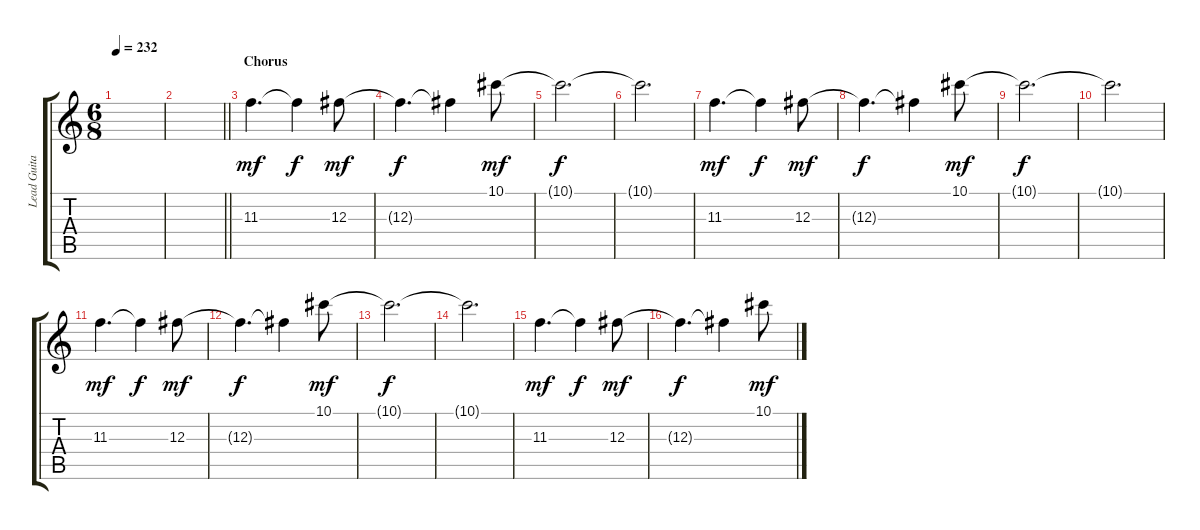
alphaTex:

\track ("Lead Guitar" "Lead Guita") {instrument overdrivenguitar}
\staff {score tabs}
\tuning (Eb4 Bb3 Gb3 Db3 Ab2 Eb2) {hide}
\ts (6 8)
\tempo 232
\clef g2
\ks c
|
\barLineRight lightlight
|
\section ("" "Chorus")
11.3.4{d dy mf} 11.3{t}.4{dy f} 12.3.8{dy mf} |
12.3{t}.4{d dy f} 12.3{t}.4 10.1.8{dy mf} |
10.1{t}.2{d dy f} |
10.1{t}.2{d} |
11.3.4{d dy mf} 11.3{t}.4{dy f} 12.3.8{dy mf} |
12.3{t}.4{d dy f} 12.3{t}.4 10.1.8{dy mf} |
10.1{t}.2{d dy f} |
10.1{t}.2{d} |
11.3.4{d dy mf} 11.3{t}.4{dy f} 12.3.8{dy mf} |
12.3{t}.4{d dy f} 12.3{t}.4 10.1.8{dy mf} |
10.1{t}.2{d dy f} |
10.1{t}.2{d} |
11.3.4{d dy mf} 11.3{t}.4{dy f} 12.3.8{dy mf} |
12.3{t}.4{d dy f} 12.3{t}.4 10.1.8{dy mf}
